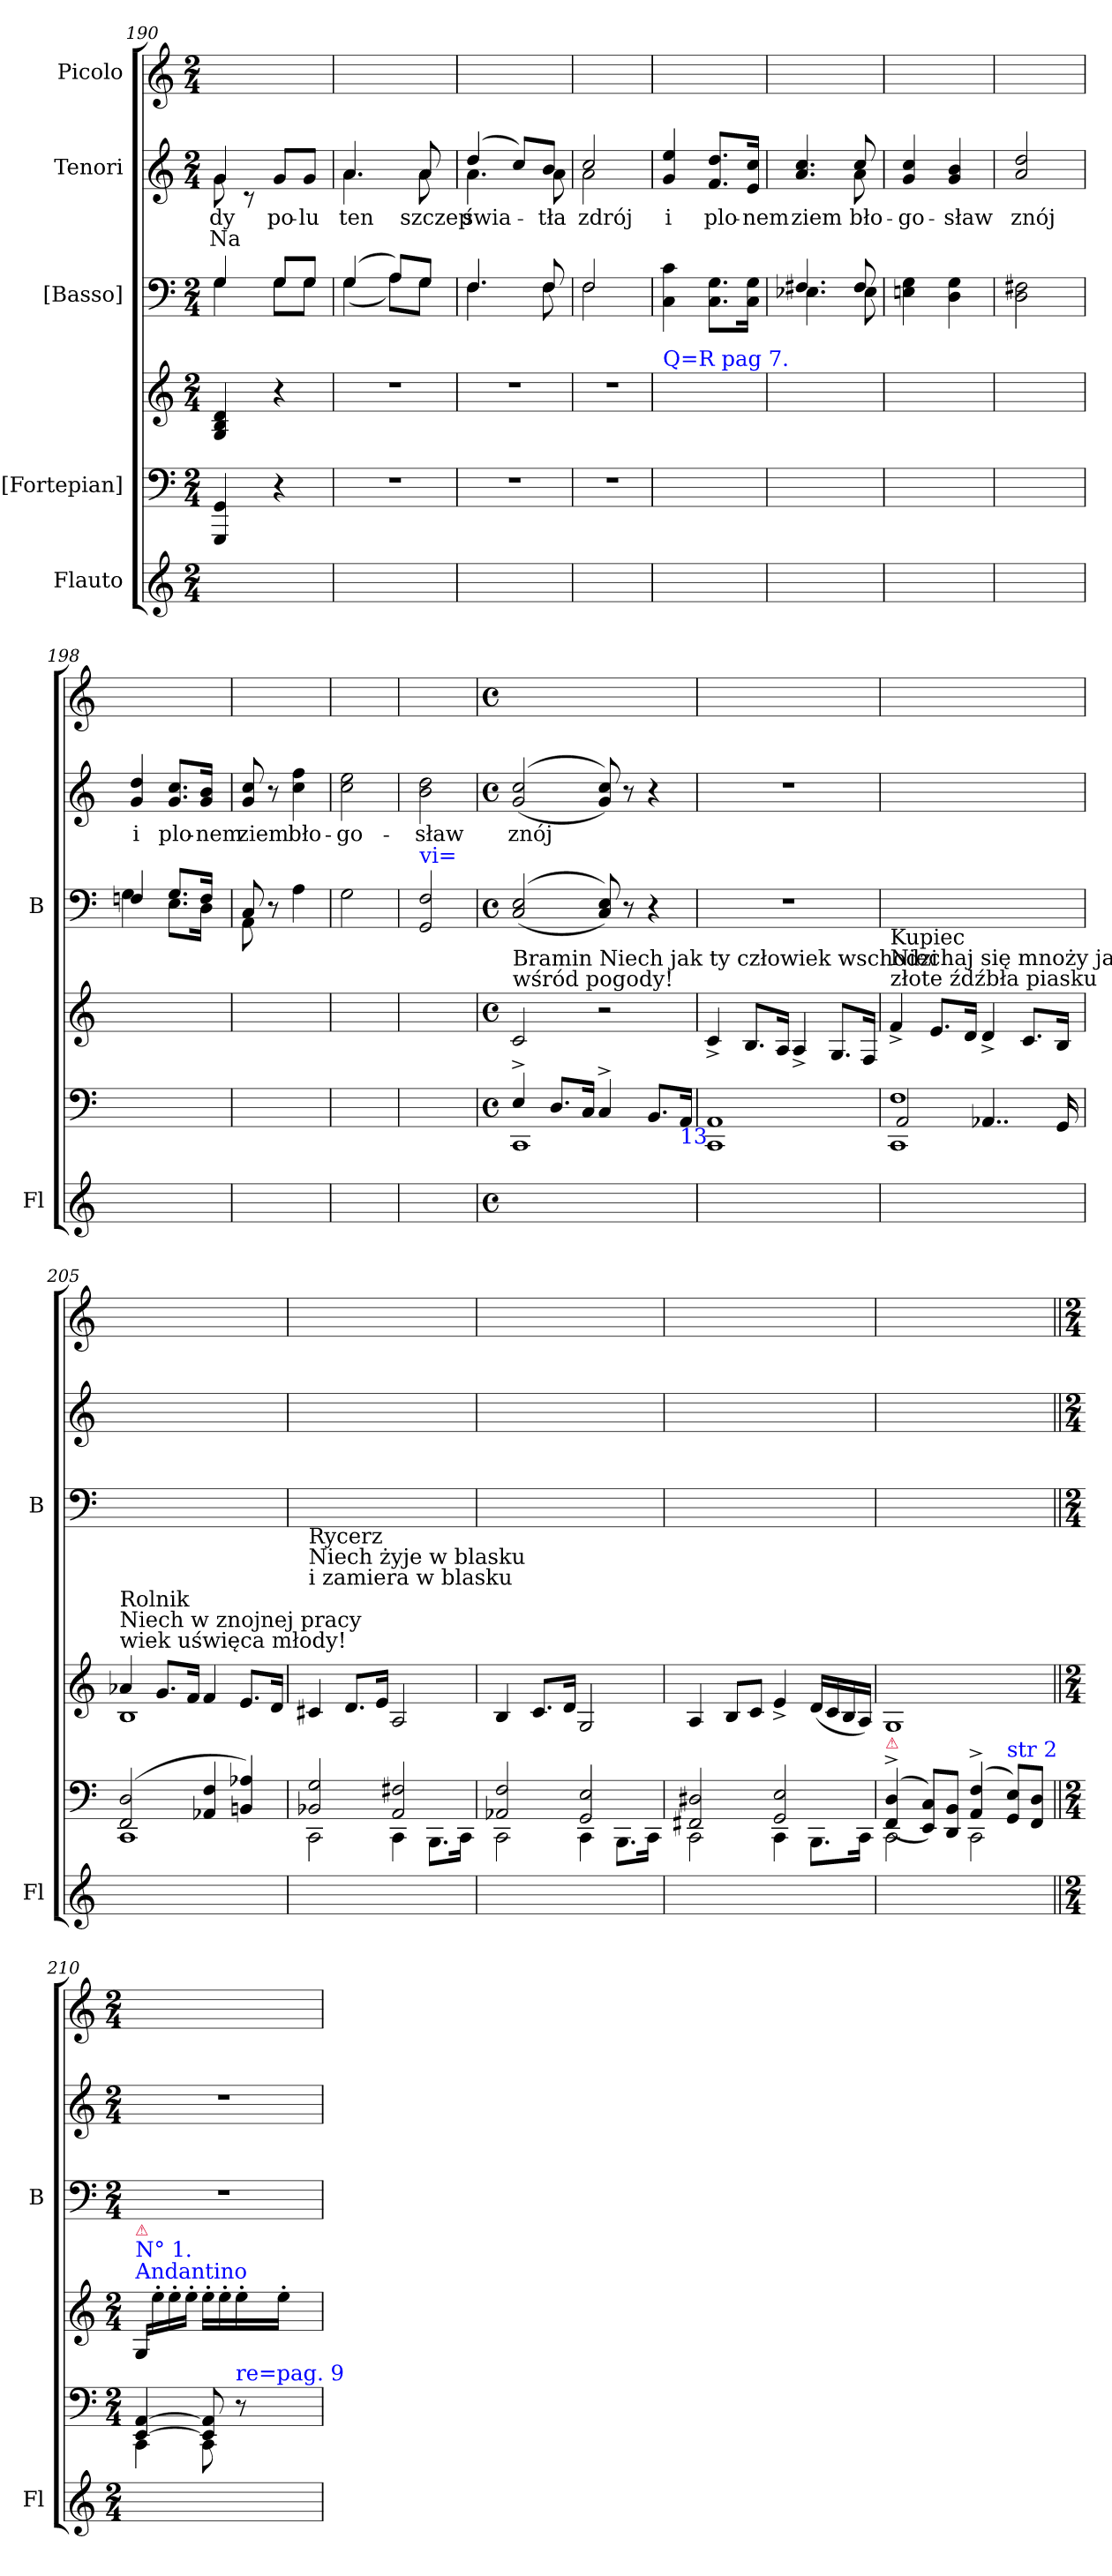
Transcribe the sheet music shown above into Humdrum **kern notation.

**kern	**kern	**kern	**kern	**kern	**text	**text	**kern
*part5	*part4	*part4	*part3	*part2	*part2	*part2	*part1
*staff6	*staff5	*staff4	*staff3	*staff2	*staff2	*staff2	*staff1
*I"Flauto	*I"[Fortepian]	*	*I"[Basso]	*I"Tenori	*	*	*I"Picolo
*I'Fl	*	*	*I'B	*	*	*	*
*clefG2	*clefF4	*clefG2	*clefF4	*clefG2	*	*	*clefG2
*	*	*	*	*ITrd8c12	*	*	*
*k[]	*k[]	*k[]	*k[]	*k[]	*	*	*k[]
*M2/4	*M2/4	*M2/4	*M2/4	*M2/4	*	*	*M2/4
=190	=190	=190	=190	=190	=190	=190	=190
*	*	*	*^	*^	*	*	*
2ryy	4GGG/ 4GG/	4G/ 4B/ 4d/	4G/	4G\	4G/	8G!\	dy	Na	2ryy
.	.	.	.	.	.	8r	.	.	.
.	4r	4r	8G/L	8G\L	8G/L	4ryy	po-	.	.
.	.	.	8G/J	8G\J	8G/J	.	-lu	.	.
=191	=191	=191	=191	=191	=191	=191	=191	=191	=191
2ryy	2r	2r	(>4G/	(>4G\	4.A/	4.A\	ten	.	2ryy
.	.	.	8A/L)	8A\L)	.	.	.	.	.
.	.	.	8G/J	8G\J	8A/	8A\	szczep	.	.
=192	=192	=192	=192	=192	=192	=192	=192	=192	=192
2ryy	2r	2r	4.F/	4.F\	(4d/	4.A\	świa-	.	2ryy
.	.	.	.	.	8c/L)	.	.	.	.
.	.	.	8F/	8F\	8B/J	8A\	-tła	.	.
=193	=193	=193	=193	=193	=193	=193	=193	=193	=193
2ryy	2r	2r	2F/	2F\	2c/	2Ai\	zdrój	.	2ryy
=194	=194	=194	=194	=194	=194	=194	=194	=194	=194
!	!	!LO:TX:a:color=blue:t=Q=R pag 7.	!	!	!	!	!	!	!
*	*	*	*v	*v	*	*	*	*	*
*	*	*	*	*v	*v	*	*	*
2ryy	4C\yy	4Gyy/ 4eyy/	4C\ 4c\	4G/ 4e/	i	.	2ryy
.	8.C\Lyy	8.Fyy/ 8.dyy/L	8.C\ 8.G\L	8.F/ 8.d/L	plo-	.	.
.	16C\Jkyy	16Eyy/ 16cyy/Jk	16C\ 16G\Jk	16E/ 16c/Jk	-nem	.	.
=195	=195	=195	=195	=195	=195	=195	=195
*	*	*	*^	*^	*	*	*
2ryy	2FF#Xyy\ 2E-Xyy\	2Ayy/ 2cyy/	4.F#X/	4.E-X\	4.A/ 4.c/	4.ryy	ziem	.	2ryy
.	.	.	8F#/	8E-\	8c/	8A\	bło-	.	.
*	*	*	*v	*v	*	*	*	*	*
*	*	*	*	*v	*v	*	*	*
=196	=196	=196	=196	=196	=196	=196	=196
2ryy	4GGyy\ 4Enyy\	4Gyy/ 4cyy/	4En\ 4G\	4G/ 4c/	-go-	.	2ryy
.	4GGyy\ 4Dyy\	4Gyy/ 4Byy/	4D\ 4G\	4G/ 4B/	-sław	.	.
=197	=197	=197	=197	=197	=197	=197	=197
2ryy	2DDyy\ 2Dyy\	2F#Xyy/ 2Ayy/ 2dyy/	2D\ 2F#X\	2A/ 2d/	znój	.	2ryy
=198	=198	=198	=198	=198	=198	=198	=198
*	*	*	*^	*	*	*	*
2ryy	4GG\yy	4Fnyy/ 4Gyy/ 4dyy/	4Fn/	4G\	4G/ 4d/	i	.	2ryy
.	8.GG\Lyy	8.Eyy/ 8.Gyy/ 8.cyy/L	8.G/L	8.E\L	8.G/ 8.c/L	plo-	.	.
.	16GG\Jkyy	16Dyy/ 16Gyy/ 16Byy/Jk	16F/Jk	16D\Jk	16G/ 16B/Jk	-nem	.	.
=199	=199	=199	=199	=199	=199	=199	=199	=199
*	*^	*	*	*	*	*	*	*
2ryy	8C\yy	4ryy	8Eyy/ 8Gyy/ 8cyy/	8C/	8AA\	8G/ 8c/	ziem	.	2ryy
.	8ryy	.	8ryy	8r	8ryy	8r	.	.	.
.	4A/yy	4FF\yy	4cyy/ 4fyy/	4A\	4ryy	4c\ 4f\	bło-	.	.
*	*	*	*	*v	*v	*	*	*	*
=200	=200	=200	=200	=200	=200	=200	=200	=200
2ryy	2G/yy	2GG\yy	2cyy/ 2fyy/	2G\	2c\ 2e\	-go-	.	2ryy
=201	=201	=201	=201	=201	=201	=201	=201	=201
!	!	!	!	!LO:TX:a:color=blue:t=vi=	!	!	!	!
2ryy	2Fyy/ 2Gyy/	2GGGyy/ 2GGyy/	2Byy/ 2dyy/	2GG/ 2F/	2B\ 2d\	-sław	.	2ryy
=202	=202	=202	=202	=202	=202	=202	=202	=202
*M4/4	*M4/4	*	*M4/4	*M4/4	*M4/4	*	*	*M4/4
*met(c)	*met(c)	*	*met(c)	*met(c)	*met(c)	*	*	*met(c)
!	!	!	!LO:TX:a:t=Bramin Niech jak ty człowiek wschodzi\nwśród pogody!	!	!	!	!	!
1ryy	4E^</	1CC	2c/	(<(>2C/ 2E/	(<(>2G/ 2c/	znój	.	1ryy
.	8.D/L	.	.	.	.	.	.	.
.	16C/Jk	.	.	.	.	.	.	.
.	4C^</	.	2r	8C/ 8E/))	8G/ 8c/))	.	.	.
.	.	.	.	8r	8r	.	.	.
.	8.BB/L	.	.	4r	4r	.	.	.
!	!LO:TX:b:color=blue:t=13	!	!	!	!	!	!	!
.	16AA/Jk	.	.	.	.	.	.	.
*	*v	*v	*	*	*	*	*	*
=203	=203	=203	=203	=203	=203	=203	=203
1ryy	1CC 1AA	4c^</	1r	1r	.	.	1ryy
.	.	8.B/L	.	.	.	.	.
.	.	16A/Jk	.	.	.	.	.
.	.	4A^</	.	.	.	.	.
.	.	8.G/L	.	.	.	.	.
.	.	16F/Jk	.	.	.	.	.
=204	=204	=204	=204	=204	=204	=204	=204
*	*^	*	*	*	*	*	*
!	!	!	!LO:TX:a:t=Kupiec\nNiechaj się mnoży jak\nzłote źdźbła piasku	!	!	!	!	!
1ryy	1CC 1F	2AA/	4f^/	1ryy	1ryy	.	.	1ryy
.	.	.	8.e/L	.	.	.	.	.
.	.	.	16d/Jk	.	.	.	.	.
.	.	4..AA-X/	4d^/	.	.	.	.	.
.	.	.	8.c/L	.	.	.	.	.
.	.	16GG/	16B/Jk	.	.	.	.	.
=205	=205	=205	=205	=205	=205	=205	=205	=205
*	*	*	*^	*	*	*	*	*
!	!	!	!LO:TX:a:t=Rolnik\nNiech w znojnej pracy\nwiek uświęca młody!	!	!	!	!	!	!
1ryy	(2FF/ 2D/	1CC	4a-X/	1B	1ryy	1ryy	.	.	1ryy
.	.	.	8.g/L	.	.	.	.	.	.
.	.	.	16f/Jk	.	.	.	.	.	.
.	4AA-X/ 4F/	.	4f/	.	.	.	.	.	.
.	4BBn/ 4A-X/)	.	8.e/L	.	.	.	.	.	.
.	.	.	16d/Jk	.	.	.	.	.	.
*	*	*	*v	*v	*	*	*	*	*
=206	=206	=206	=206	=206	=206	=206	=206	=206
!	!	!	!LO:TX:a:t=Rycerz\nNiech żyje w blasku\ni zamiera w blasku	!	!	!	!	!
1ryy	2BB-X/ 2G/	2CC\	4c#X/	1ryy	1ryy	.	.	1ryy
.	.	.	8.d/L	.	.	.	.	.
.	.	.	16e/Jk	.	.	.	.	.
.	2AA/ 2F#X/	4CC\	2A/	.	.	.	.	.
.	.	8.BBB\L	.	.	.	.	.	.
.	.	16CC\Jk	.	.	.	.	.	.
=207	=207	=207	=207	=207	=207	=207	=207	=207
1ryy	2AA-X/ 2F/	2CC\	4B/	1ryy	1ryy	.	.	1ryy
.	.	.	8.c/L	.	.	.	.	.
.	.	.	16d/Jk	.	.	.	.	.
.	2GG/ 2E/	4CC\	2G/	.	.	.	.	.
.	.	8.BBB\L	.	.	.	.	.	.
.	.	16CC\Jk	.	.	.	.	.	.
=208	=208	=208	=208	=208	=208	=208	=208	=208
1ryy	2FF#X/ 2D#X/	2CCi\	4A/	1ryy	1ryy	.	.	1ryy
.	.	.	8B/L	.	.	.	.	.
.	.	.	8c/J	.	.	.	.	.
.	2GG/ 2E/	4CCi\	4e^/	.	.	.	.	.
.	.	8.BBBi\L	(16d/LL	.	.	.	.	.
.	.	.	16c/	.	.	.	.	.
.	.	.	16B/	.	.	.	.	.
.	.	16CCi\Jk	16A/JJ)	.	.	.	.	.
=209	=209	=209	=209	=209	=209	=209	=209	=209
!	!LO:TX:a:color=crimson:t=⚠	!	!	!	!	!	!	!
1ryy	(<(>4FF^/ 4D^/	2CC\	1G	1ryy	1ryy	.	.	1ryy
.	8EE/ 8C/L))	.	.	.	.	.	.	.
.	8DD/ 8BB/J	.	.	.	.	.	.	.
.	(4AA^/ 4F^/	2CCi\	.	.	.	.	.	.
!	!LO:TX:a:color=blue:t=str 2	!	!	!	!	!	!	!
.	8GG/ 8E/L)	.	.	.	.	.	.	.
.	8FF/ 8D/J	.	.	.	.	.	.	.
=210||	=210||	=210||	=210||	=210||	=210||	=210||	=210||	=210||
*M2/4	*M2/4	*	*M2/4	*M2/4	*M2/4	*	*	*M2/4
!	!	!	!LO:TX:a:color=blue:t=Andantino	!	!	!	!	!
!	!	!	!LO:TX:a:color=blue:t=N° 1.	!	!	!	!	!
!	!	!	!LO:TX:a:color=crimson:t=⚠	!	!	!	!	!
2ryy	[4EE/ [4AA/	4CC\	16G/LL	2r	2r	.	.	2ryy
.	.	.	16ee'\	.	.	.	.	.
.	.	.	16ee'\	.	.	.	.	.
.	.	.	16ee'\JJ	.	.	.	.	.
.	8EE]/ 8AA]/	8CC\	16ee'\LL	.	.	.	.	.
.	.	.	16ee'\	.	.	.	.	.
!	!LO:TX:a:color=blue:t=re=pag. 9	!	!	!	!	!	!	!
.	8r	8ryy	16ee'\	.	.	.	.	.
.	.	.	16ee'\JJ	.	.	.	.	.
*	*v	*v	*	*	*	*	*	*
=	=	=	=	=	=	=	=
*-	*-	*-	*-	*-	*-	*-	*-
